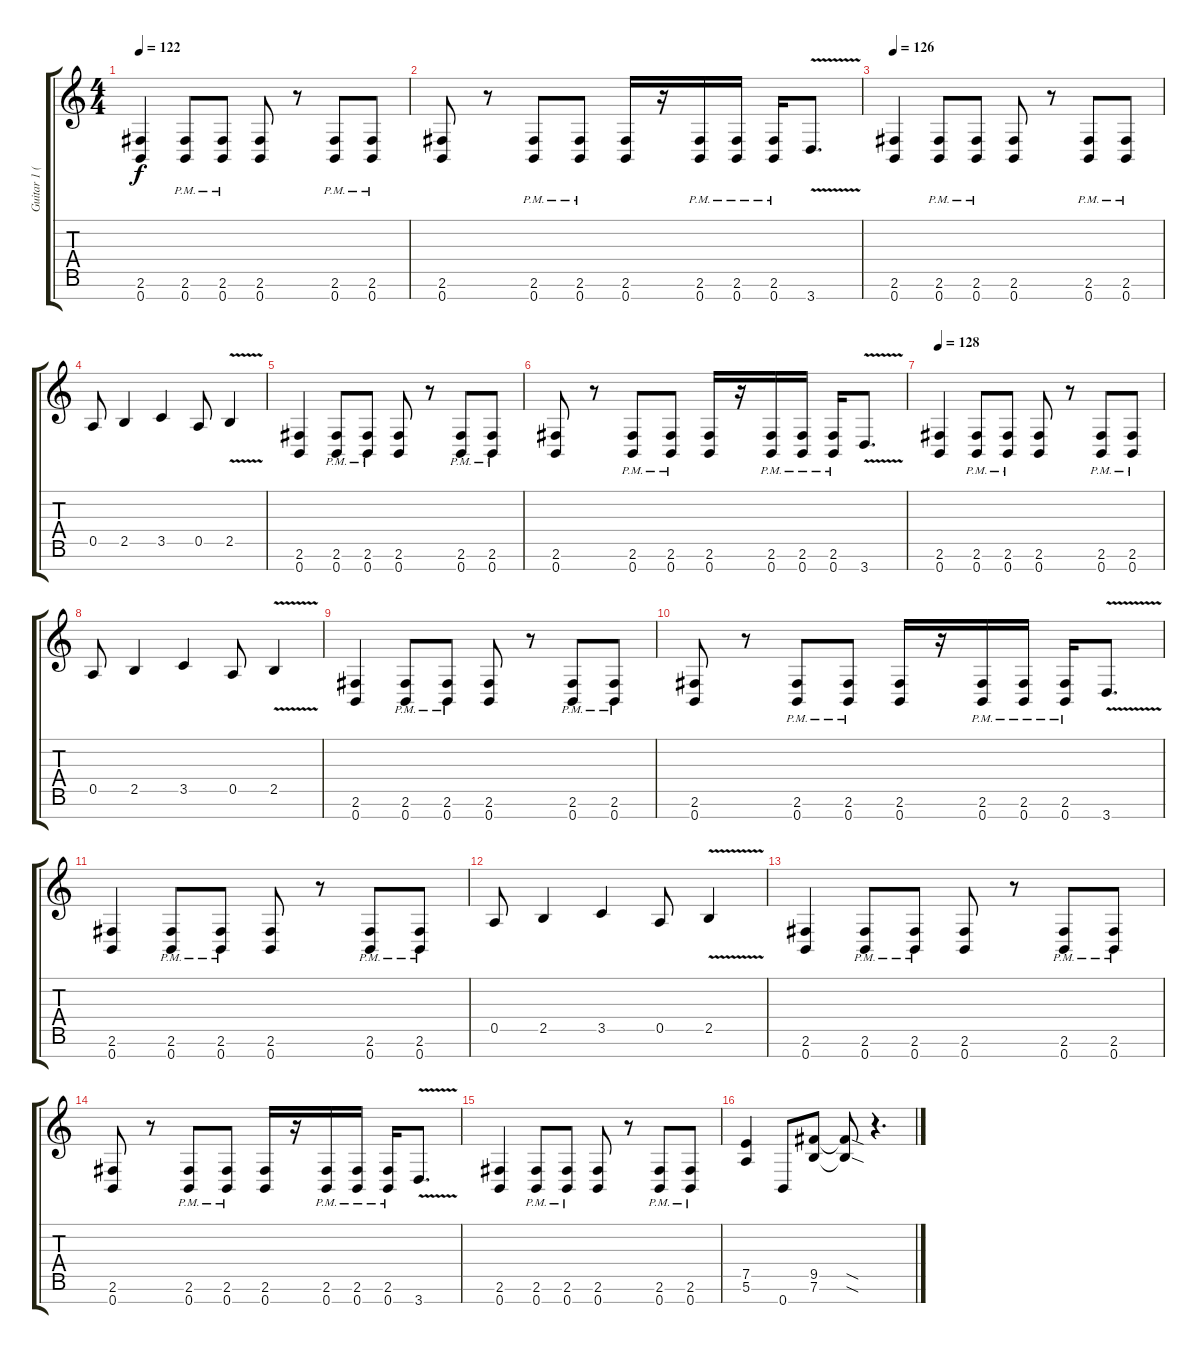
\track ("Guitar 1 (Distortion)" "Guitar 1 (") {instrument distortionguitar}
\staff {score tabs}
\tuning (E4 B3 G3 D3 A2 E2 B1) {hide}
\ts (4 4)
\tempo 122
\clef g2
\ks c
(2.6 0.7).4{dy f} (2.6{pm} 0.7{pm}).8 (2.6{pm} 0.7{pm}).8 (2.6 0.7).8 r.8 (2.6{pm} 0.7{pm}).8 (2.6{pm} 0.7{pm}).8 |
(2.6 0.7).8 r.8 (2.6{pm} 0.7{pm}).8 (2.6{pm} 0.7{pm}).8 (2.6 0.7).16 r.16 (2.6{pm} 0.7{pm}).16 (2.6{pm} 0.7{pm}).16 (2.6{pm} 0.7{pm}).16 3.7{v}.8{d} |
\tempo 126
(2.6 0.7).4 (2.6{pm} 0.7{pm}).8 (2.6{pm} 0.7{pm}).8 (2.6 0.7).8 r.8 (2.6{pm} 0.7{pm}).8 (2.6{pm} 0.7{pm}).8 |
0.5.8 2.5.4 3.5.4 0.5.8 2.5{v}.4 |
(2.6 0.7).4 (2.6{pm} 0.7{pm}).8 (2.6{pm} 0.7{pm}).8 (2.6 0.7).8 r.8 (2.6{pm} 0.7{pm}).8 (2.6{pm} 0.7{pm}).8 |
(2.6 0.7).8 r.8 (2.6{pm} 0.7{pm}).8 (2.6{pm} 0.7{pm}).8 (2.6 0.7).16 r.16 (2.6{pm} 0.7{pm}).16 (2.6{pm} 0.7{pm}).16 (2.6{pm} 0.7{pm}).16 3.7{v}.8{d} |
\tempo 128
(2.6 0.7).4 (2.6{pm} 0.7{pm}).8 (2.6{pm} 0.7{pm}).8 (2.6 0.7).8 r.8 (2.6{pm} 0.7{pm}).8 (2.6{pm} 0.7{pm}).8 |
0.5.8 2.5.4 3.5.4 0.5.8 2.5{v}.4 |
(2.6 0.7).4 (2.6{pm} 0.7{pm}).8 (2.6{pm} 0.7{pm}).8 (2.6 0.7).8 r.8 (2.6{pm} 0.7{pm}).8 (2.6{pm} 0.7{pm}).8 |
(2.6 0.7).8 r.8 (2.6{pm} 0.7{pm}).8 (2.6{pm} 0.7{pm}).8 (2.6 0.7).16 r.16 (2.6{pm} 0.7{pm}).16 (2.6{pm} 0.7{pm}).16 (2.6{pm} 0.7{pm}).16 3.7{v}.8{d} |
(2.6 0.7).4 (2.6{pm} 0.7{pm}).8 (2.6{pm} 0.7{pm}).8 (2.6 0.7).8 r.8 (2.6{pm} 0.7{pm}).8 (2.6{pm} 0.7{pm}).8 |
0.5.8 2.5.4 3.5.4 0.5.8 2.5{v}.4 |
(2.6 0.7).4 (2.6{pm} 0.7{pm}).8 (2.6{pm} 0.7{pm}).8 (2.6 0.7).8 r.8 (2.6{pm} 0.7{pm}).8 (2.6{pm} 0.7{pm}).8 |
(2.6 0.7).8 r.8 (2.6{pm} 0.7{pm}).8 (2.6{pm} 0.7{pm}).8 (2.6 0.7).16 r.16 (2.6{pm} 0.7{pm}).16 (2.6{pm} 0.7{pm}).16 (2.6{pm} 0.7{pm}).16 3.7{v}.8{d} |
(2.6 0.7).4 (2.6{pm} 0.7{pm}).8 (2.6{pm} 0.7{pm}).8 (2.6 0.7).8 r.8 (2.6{pm} 0.7{pm}).8 (2.6{pm} 0.7{pm}).8 |
(7.5 5.6).4 0.7.8 (9.5 7.6).8 (9.5{sod t} 7.6{sod t}).8 r.4{d}
